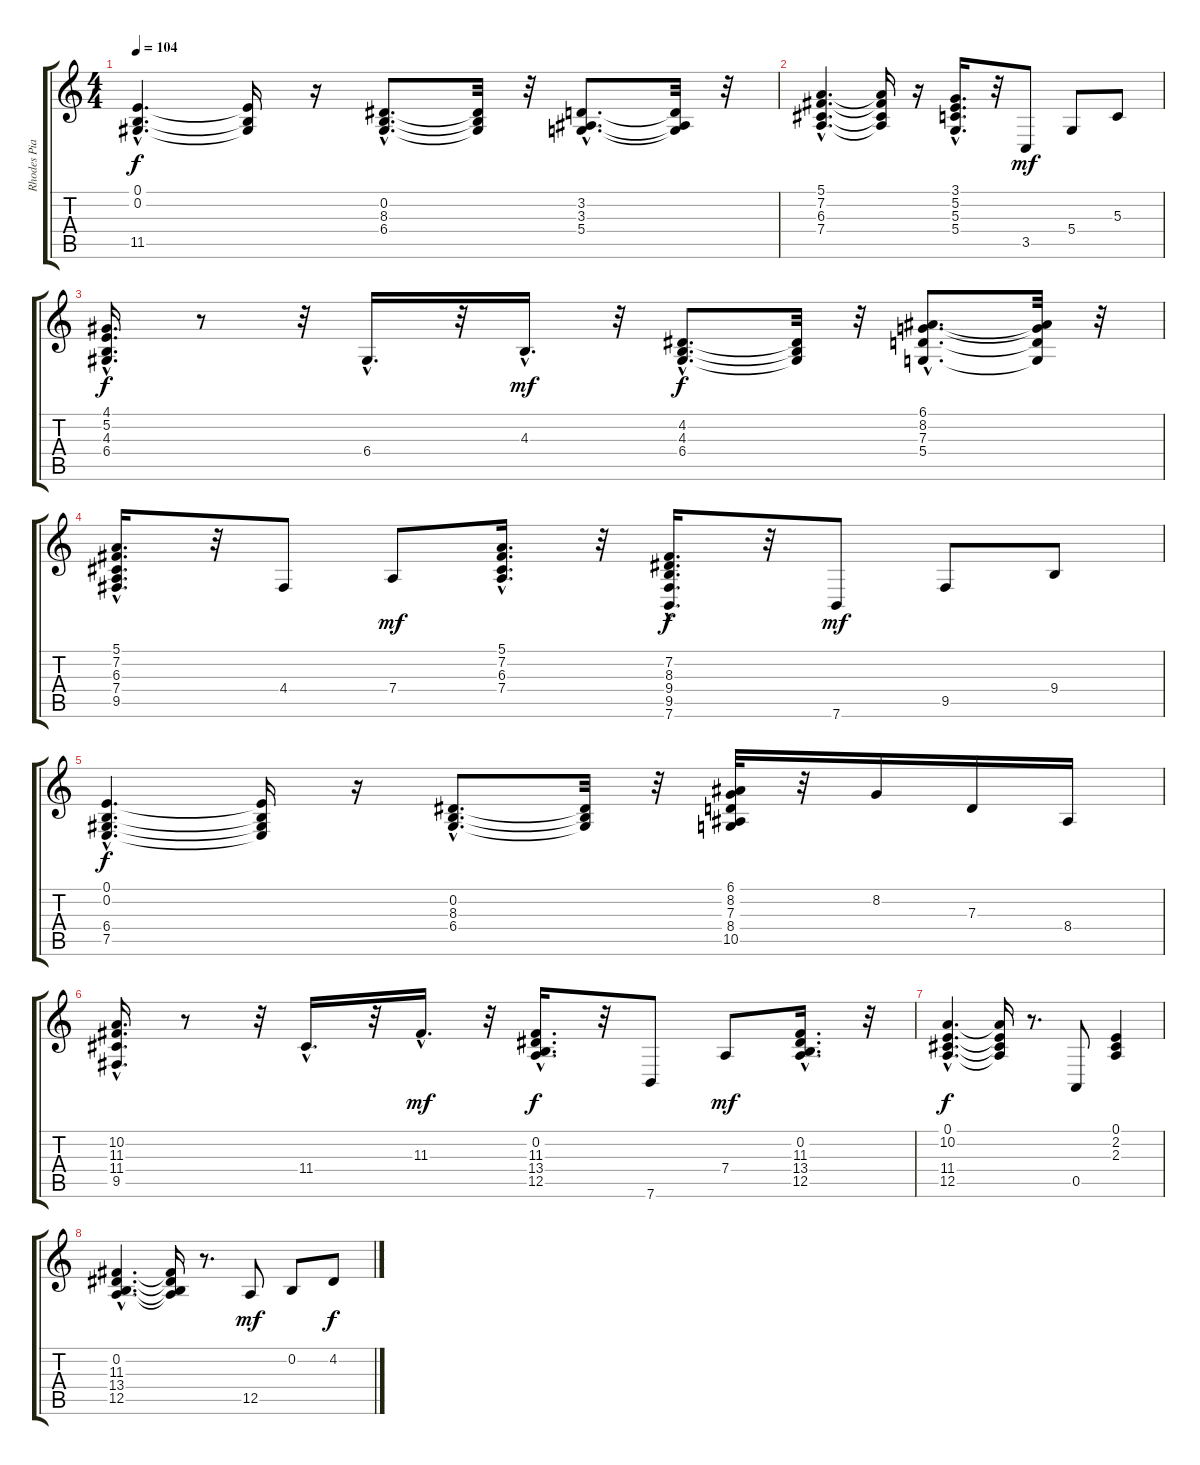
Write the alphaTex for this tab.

\track ("Rhodes Piano" "Rhodes Pia") {instrument electricpiano1}
\staff {score tabs}
\tuning (E4 B3 G3 D3 A2 E2) {hide}
\ts (4 4)
\tempo 104
\clef g2
\ks c
(0.1{hac} 0.2{hac} 11.5{hac}).4{d dy f} (0.1{t} 0.2{t} 11.5{t}).16 r.16 (0.2{hac} 8.3{hac} 6.4{hac}).8{d} (0.2{t} 8.3{t} 6.4{t}).32 r.32 (3.2{hac} 3.3{hac} 5.4{hac}).8{d} (3.2{t} 3.3{t} 5.4{t}).32 r.32 |
(5.1{hac} 7.2{hac} 6.3{hac} 7.4{hac}).4{d} (5.1{t} 7.2{t} 6.3{t} 7.4{t}).16 r.16 (3.1{hac} 5.2{hac} 5.3{hac} 5.4{hac}).16{d} r.32 3.5.8{dy mf} 5.4.8 5.3.8 |
(4.1{hac} 5.2{hac} 4.3{hac} 6.4{hac}).16{d dy f} r.8 r.32 6.4{hac}.16{d} r.32 4.3{hac}.16{d dy mf} r.32 (4.2{hac} 4.3{hac} 6.4{hac}).8{d dy f} (4.2{t} 4.3{t} 6.4{t}).32 r.32 (6.1{hac} 8.2{hac} 7.3{hac} 5.4{hac}).8{d} (6.1{t} 8.2{t} 7.3{t} 5.4{t}).32 r.32 |
(5.1{hac} 7.2{hac} 6.3{hac} 7.4{hac} 9.5{hac}).16{d} r.32 4.4.8 7.4.8{dy mf} (5.1{hac} 7.2{hac} 6.3{hac} 7.4{hac}).16{d} r.32 (7.2{hac} 8.3{hac} 9.4{hac} 9.5{hac} 7.6{hac}).16{d dy f} r.32 7.6.8{dy mf} 9.5.8 9.4.8 |
(0.1{hac} 0.2{hac} 6.4{hac} 7.5{hac}).4{d dy f} (0.1{t} 0.2{t} 6.4{t} 7.5{t}).16 r.16 (0.2{hac} 8.3{hac} 6.4{hac}).8{d} (0.2{t} 8.3{t} 6.4{t}).32 r.32 (6.1 8.2 7.3 8.4 10.5).32 r.32 8.2.16 7.3.16 8.4.16 |
(10.2{hac} 11.3{hac} 11.4{hac} 9.5{hac}).16{d} r.8 r.32 11.4{hac}.16{d} r.32 11.3{hac}.16{d dy mf} r.32 (0.2{hac} 11.3{hac} 13.4{hac} 12.5{hac}).16{d dy f} r.32 7.6.8 7.4.8{dy mf} (0.2{hac} 11.3{hac} 13.4{hac} 12.5{hac}).16{d} r.32 |
(0.1{hac} 10.2{hac} 11.4{hac} 12.5{hac}).4{d dy f} (0.1{t} 10.2{t} 11.4{t} 12.5{t}).16 r.8{d} 0.5.8 (0.1 2.2 2.3).4 |
(0.2{hac} 11.3{hac} 13.4{hac} 12.5{hac}).4{d} (0.2{t} 11.3{t} 13.4{t} 12.5{t}).16 r.8{d} 12.5.8{dy mf} 0.2.8 4.2.8{dy f}
